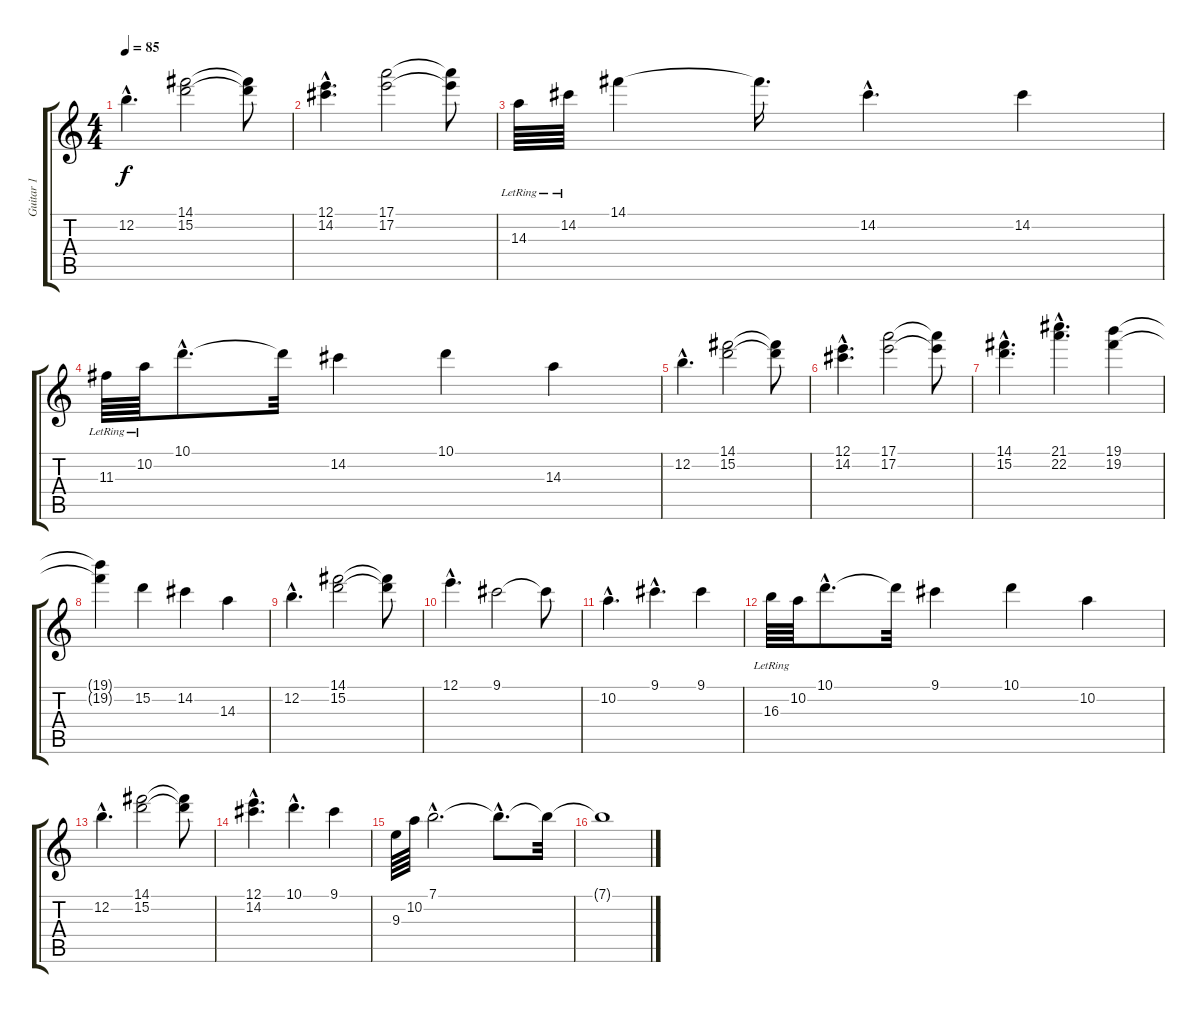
\track ("Guitar 1" "Guitar 1") {instrument acousticguitarnylon}
\staff {score tabs}
\tuning (E4 B3 G3 D3 A2 E2) {hide}
\ts (4 4)
\tempo 85
\clef g2
\ks c
12.2{hac}.4{d dy f} (14.1 15.2).2 (14.1{t} 15.2{t}).8 |
(12.1{hac} 14.2{hac}).4{d} (17.1 17.2).2 (17.1{t} 17.2{t}).8 |
14.3{lr}.64 14.2{lr}.64 14.1.4 14.1{t}.16{d} 14.2{hac}.4{d} 14.2.4 |
11.3{lr}.64 10.2{lr}.64 10.1{hac}.8{d} 10.1{t}.32 14.2.4 10.1.4 14.3.4 |
12.2{hac}.4{d} (14.1 15.2).2 (14.1{t} 15.2{t}).8 |
(12.1{hac} 14.2{hac}).4{d} (17.1 17.2).2 (17.1{t} 17.2{t}).8 |
(14.1{hac} 15.2{hac}).4{d} (21.1{hac} 22.2{hac}).4{d} (19.1 19.2).4 |
(19.1{t} 19.2{t}).4 15.2.4 14.2.4 14.3.4 |
12.2{hac}.4{d} (14.1 15.2).2 (14.1{t} 15.2{t}).8 |
12.1{hac}.4{d} 9.1.2 9.1{t}.8 |
10.2{hac}.4{d} 9.1{hac}.4{d} 9.1.4 |
16.3{lr}.64 10.2{lr}.64 10.1{hac}.8{d} 10.1{t}.32 9.1.4 10.1.4 10.2.4 |
12.2{hac}.4{d} (14.1 15.2).2 (14.1{t} 15.2{t}).8 |
(12.1{hac} 14.2{hac}).4{d} 10.1{hac}.4{d} 9.1.4 |
9.3.64 10.2.64 7.1{hac}.2{d} 7.1{hac t}.8{d} 7.1{t}.32 |
7.1{t}.1
